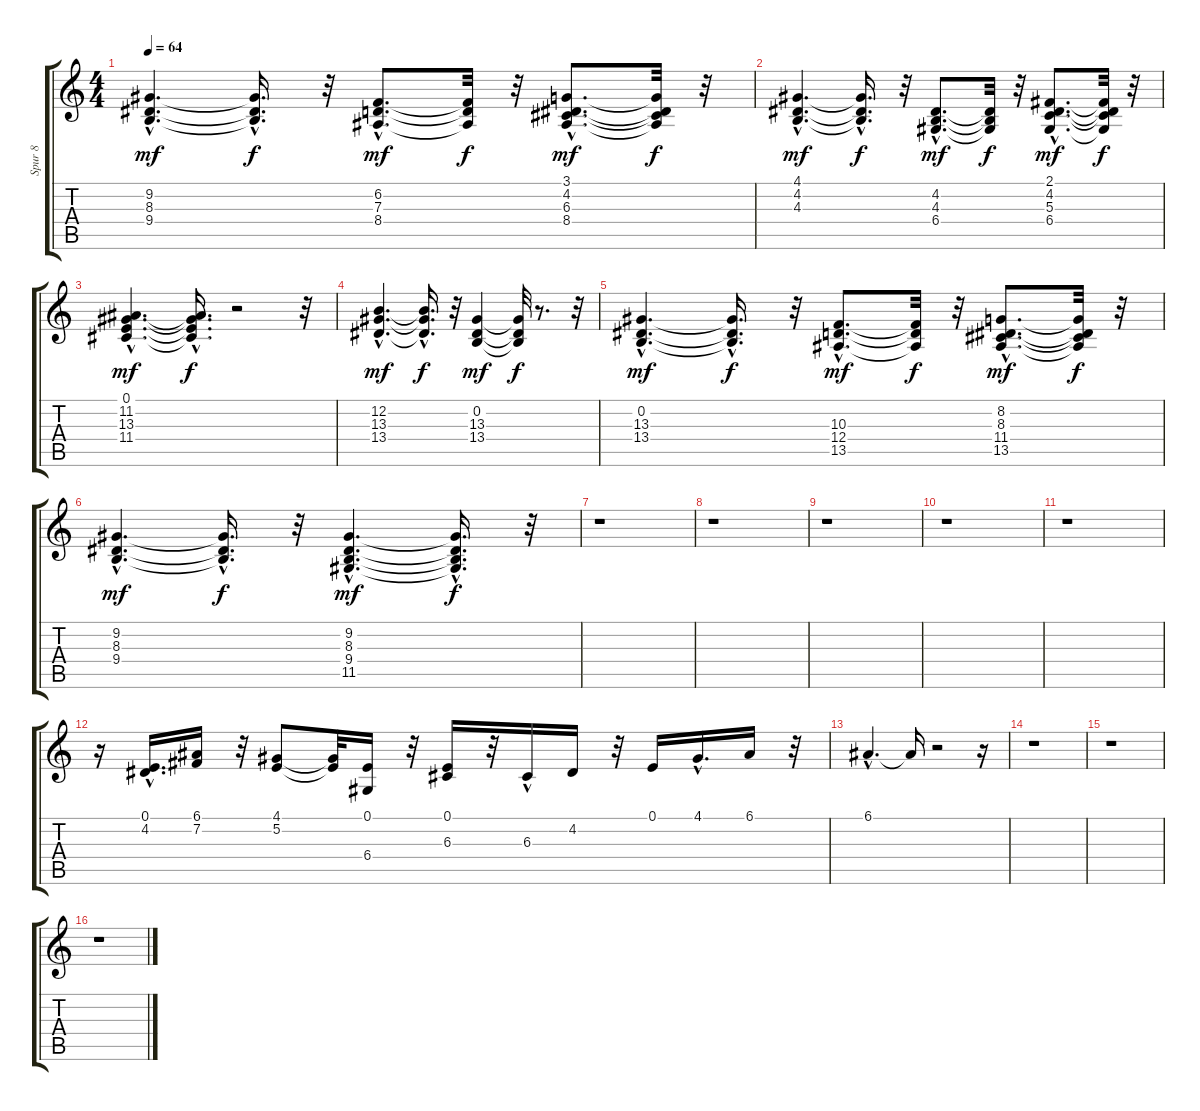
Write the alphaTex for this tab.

\track ("Spur 8" "Spur 8") {instrument frenchhorn}
\staff {score tabs}
\tuning (E4 B3 G3 D3 A2 E2) {hide}
\ts (4 4)
\tempo 64
\clef g2
\ks c
(9.2{hac} 8.3{hac} 9.4{hac}).4{d dy mf} (9.2{hac t} 8.3{hac t} 9.4{hac t}).16{d dy f} r.32 (6.2{hac} 7.3{hac} 8.4{hac}).8{d dy mf} (6.2{t} 7.3{t} 8.4{t}).32{dy f} r.32 (3.1{hac} 4.2{hac} 6.3{hac} 8.4{hac}).8{d dy mf} (3.1{t} 4.2{t} 6.3{t} 8.4{t}).32{dy f} r.32 |
(4.1{hac} 4.2{hac} 4.3{hac}).4{d dy mf} (4.1{hac t} 4.2{hac t} 4.3{hac t}).16{d dy f} r.32 (4.2{hac} 4.3{hac} 6.4{hac}).8{d dy mf} (4.2{t} 4.3{t} 6.4{t}).32{dy f} r.32 (2.1{hac} 4.2{hac} 5.3{hac} 6.4{hac}).8{d dy mf} (2.1{t} 4.2{t} 5.3{t} 6.4{t}).32{dy f} r.32 |
(0.1{hac} 11.2{hac} 13.3{hac} 11.4{hac}).4{d dy mf} (0.1{hac t} 11.2{hac t} 13.3{hac t} 11.4{hac t}).16{d dy f} r.2 r.32 |
(12.2{hac} 13.3{hac} 13.4{hac}).4{d dy mf} (12.2{hac t} 13.3{hac t} 13.4{hac t}).16{d dy f} r.32 (0.2 13.3 13.4).4{dy mf} (0.2{t} 13.3{t} 13.4{t}).32{dy f} r.8{d} r.32 |
(0.2{hac} 13.3{hac} 13.4{hac}).4{d dy mf} (0.2{hac t} 13.3{hac t} 13.4{hac t}).16{d dy f} r.32 (10.3{hac} 12.4{hac} 13.5{hac}).8{d dy mf} (10.3{t} 12.4{t} 13.5{t}).32{dy f} r.32 (8.2{hac} 8.3{hac} 11.4{hac} 13.5{hac}).8{d dy mf} (8.2{t} 8.3{t} 11.4{t} 13.5{t}).32{dy f} r.32 |
(9.2{hac} 8.3{hac} 9.4{hac}).4{d dy mf} (9.2{hac t} 8.3{hac t} 9.4{hac t}).16{d dy f} r.32 (9.2{hac} 8.3{hac} 9.4{hac} 11.5{hac}).4{d dy mf} (9.2{hac t} 8.3{hac t} 9.4{hac t} 11.5{hac t}).16{d dy f} r.32 |
r.1 |
r.1 |
r.1 |
r.1 |
r.1 |
r.16 (0.1{hac} 4.2).16{d} (6.1 7.2).16 r.32 (4.1 5.2).8 (4.1{t} 5.2{t}).32 (0.1 6.4).16 r.32 (0.1 6.3).16 r.32 6.3{hac}.16 4.2.16 r.32 0.1.16 4.1{hac}.16{d} 6.1.16 r.32 |
6.1{hac}.4{d} 6.1{t}.16 r.2 r.16 |
r.1 |
r.1 |
r.1
